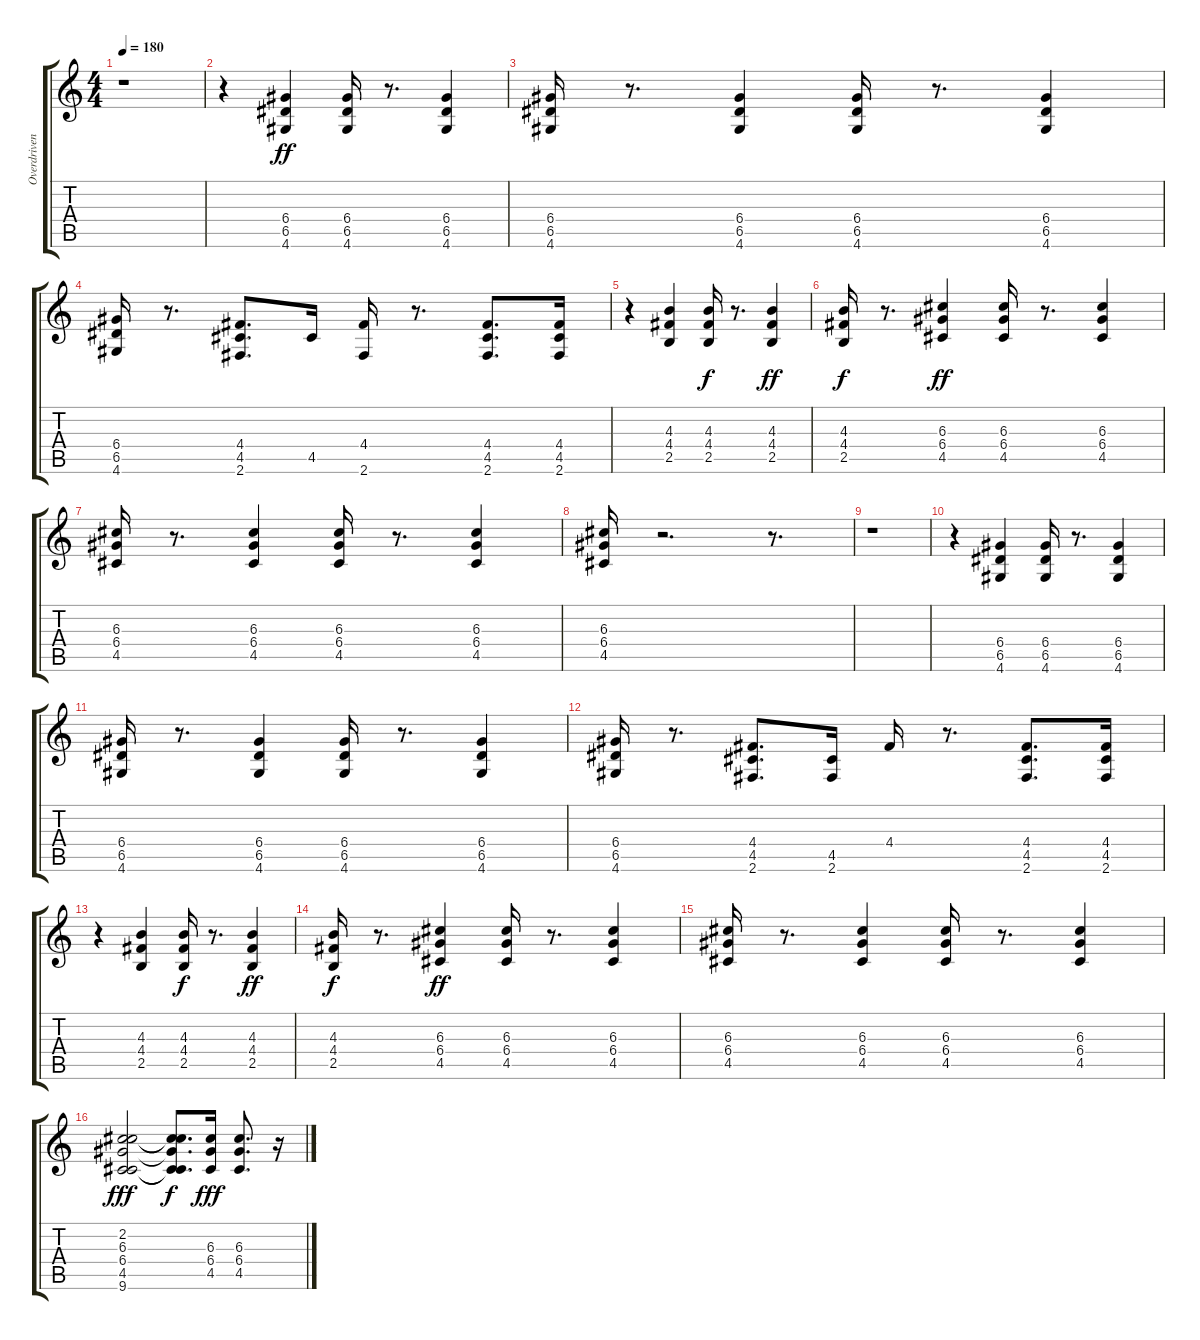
\track ("Overdriven" "Overdriven") {instrument overdrivenguitar}
\staff {score tabs}
\tuning (E4 B3 G3 D3 A2 E2) {hide}
\ts (4 4)
\tempo 180
\clef g2
\ks c
r.1{dy fff} |
r.4 (6.4 6.5 4.6).4{dy ff} (6.4 6.5 4.6).16 r.8{d} (6.4 6.5 4.6).4 |
(6.4 6.5 4.6).16 r.8{d} (6.4 6.5 4.6).4 (6.4 6.5 4.6).16 r.8{d} (6.4 6.5 4.6).4 |
(6.4 6.5 4.6).16 r.8{d} (4.4 4.5 2.6).8{d} 4.5.16 (4.4 2.6).16 r.8{d} (4.4 4.5 2.6).8{d} (4.4 4.5 2.6).16 |
r.4 (4.3 4.4 2.5).4 (4.3 4.4 2.5).16{dy f} r.8{d} (4.3 4.4 2.5).4{dy ff} |
(4.3 4.4 2.5).16{dy f} r.8{d} (6.3 6.4 4.5).4{dy ff} (6.3 6.4 4.5).16 r.8{d} (6.3 6.4 4.5).4 |
(6.3 6.4 4.5).16 r.8{d} (6.3 6.4 4.5).4 (6.3 6.4 4.5).16 r.8{d} (6.3 6.4 4.5).4 |
(6.3 6.4 4.5).16 r.2{d} r.8{d} |
r.1 |
r.4 (6.4 6.5 4.6).4 (6.4 6.5 4.6).16 r.8{d} (6.4 6.5 4.6).4 |
(6.4 6.5 4.6).16 r.8{d} (6.4 6.5 4.6).4 (6.4 6.5 4.6).16 r.8{d} (6.4 6.5 4.6).4 |
(6.4 6.5 4.6).16 r.8{d} (4.4 4.5 2.6).8{d} (4.5 2.6).16 4.4.16 r.8{d} (4.4 4.5 2.6).8{d} (4.4 4.5 2.6).16 |
r.4 (4.3 4.4 2.5).4 (4.3 4.4 2.5).16{dy f} r.8{d} (4.3 4.4 2.5).4{dy ff} |
(4.3 4.4 2.5).16{dy f} r.8{d} (6.3 6.4 4.5).4{dy ff} (6.3 6.4 4.5).16 r.8{d} (6.3 6.4 4.5).4 |
(6.3 6.4 4.5).16 r.8{d} (6.3 6.4 4.5).4 (6.3 6.4 4.5).16 r.8{d} (6.3 6.4 4.5).4 |
(2.2 6.3 6.4 4.5 9.6).2{dy fff} (2.2{t} 6.3{t} 6.4{t} 4.5{t} 9.6{t}).8{d dy f} (6.3 6.4 4.5).16{dy fff} (6.3 6.4 4.5).8{d} r.16
